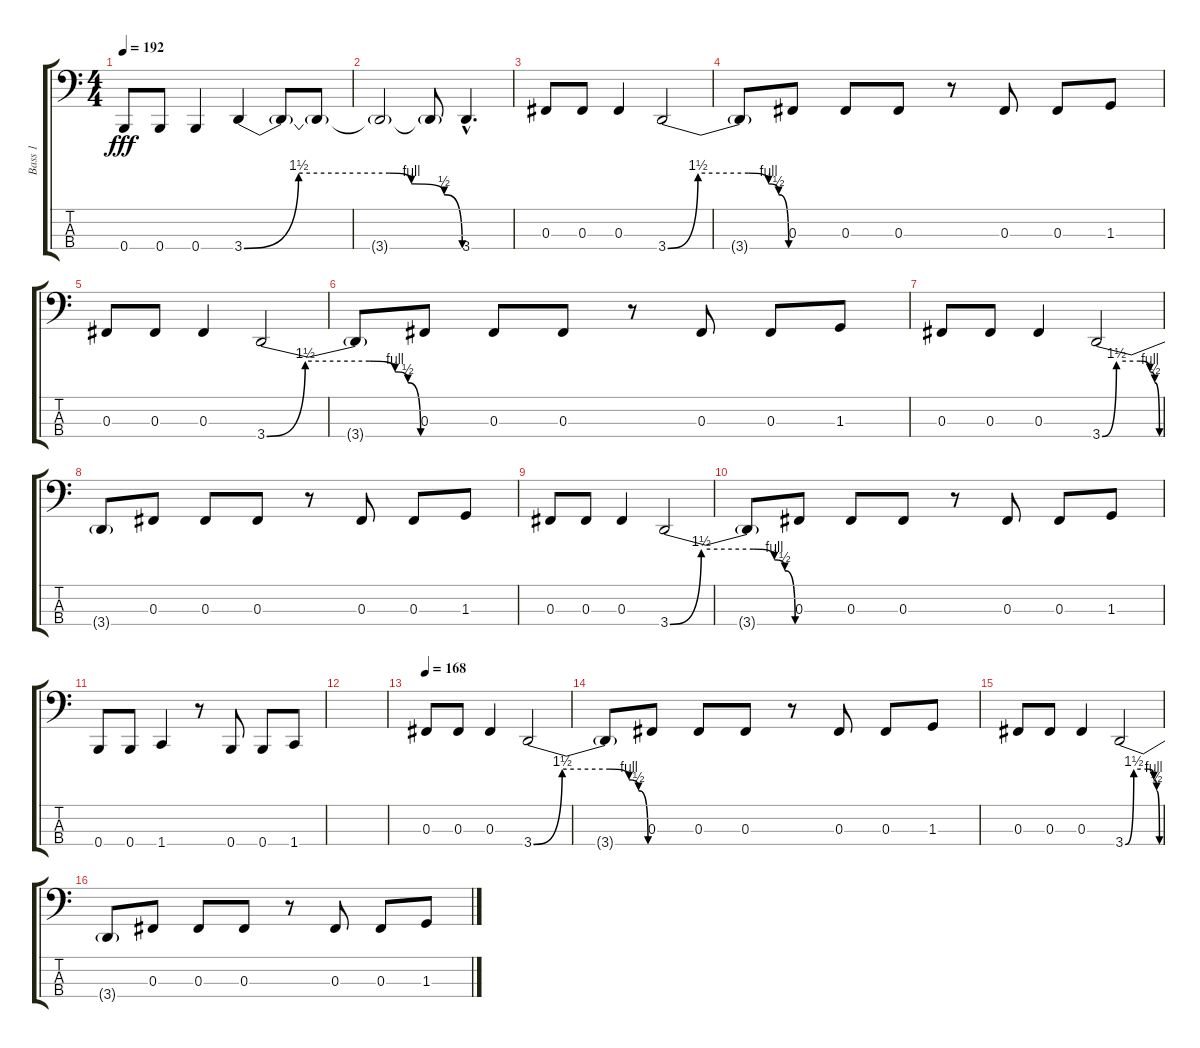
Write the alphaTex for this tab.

\track ("Bass 1" "Bass 1") {instrument electricbasspick}
\staff {score tabs}
\tuning (E2 B1 Gb1 B0) {hide}
\ts (4 4)
\tempo 192
\clef f4
\ks c
0.4.8{dy fff} 0.4.8 0.4.4 3.4{be (custom 0 0 15 6 30 6 40 6 46 4 55 2 60 0)}.4 3.4{t}.8 3.4{t}.8 |
3.4{t}.2 3.4{t}.8 3.4{hac}.4{d} |
0.3.8 0.3.8 0.3.4 3.4{be (custom 0 0 15 6 40 6 50 4 55 2 60 0)}.2 |
3.4{t}.8 0.3.8 0.3.8 0.3.8 r.8 0.3.8 0.3.8 1.3.8 |
0.3.8 0.3.8 0.3.4 3.4{be (custom 0 0 15 6 40 6 50 4 55 2 60 0)}.2 |
3.4{t}.8 0.3.8 0.3.8 0.3.8 r.8 0.3.8 0.3.8 1.3.8 |
0.3.8 0.3.8 0.3.4 3.4{be (custom 0 0 15 6 40 6 50 4 55 2 60 0)}.2 |
3.4{t}.8 0.3.8 0.3.8 0.3.8 r.8 0.3.8 0.3.8 1.3.8 |
0.3.8 0.3.8 0.3.4 3.4{be (custom 0 0 15 6 40 6 50 4 55 2 60 0)}.2 |
3.4{t}.8 0.3.8 0.3.8 0.3.8 r.8 0.3.8 0.3.8 1.3.8 |
0.4.8 0.4.8 1.4.4 r.8 0.4.8 0.4.8 1.4.8 |
|
\tempo 168
0.3.8 0.3.8 0.3.4 3.4{be (custom 0 0 15 6 40 6 50 4 55 2 60 0)}.2 |
3.4{t}.8 0.3.8 0.3.8 0.3.8 r.8 0.3.8 0.3.8 1.3.8 |
0.3.8 0.3.8 0.3.4 3.4{be (custom 0 0 15 6 40 6 50 4 55 2 60 0)}.2 |
3.4{t}.8 0.3.8 0.3.8 0.3.8 r.8 0.3.8 0.3.8 1.3.8
